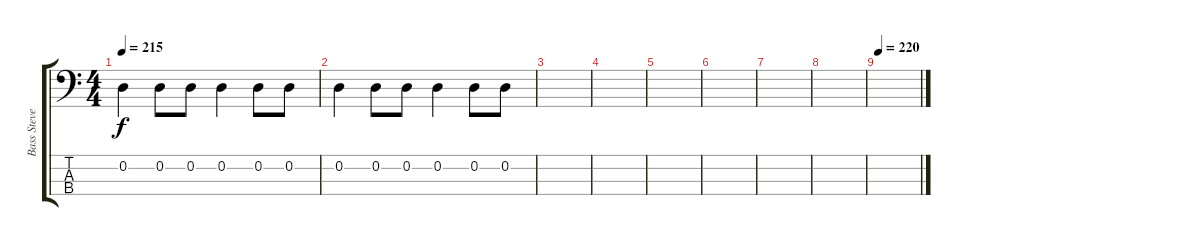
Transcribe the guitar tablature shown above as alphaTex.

\track ("Bass Steve Harris" "Bass Steve") {instrument electricbassfinger}
\staff {score tabs}
\tuning (G2 D2 A1 E1) {hide}
\ts (4 4)
\tempo 215
\clef f4
\ks c
0.2.4{dy f} 0.2.8 0.2.8 0.2.4 0.2.8 0.2.8 |
0.2.4 0.2.8 0.2.8 0.2.4 0.2.8 0.2.8 |
|
|
|
|
|
|
\tempo 220
